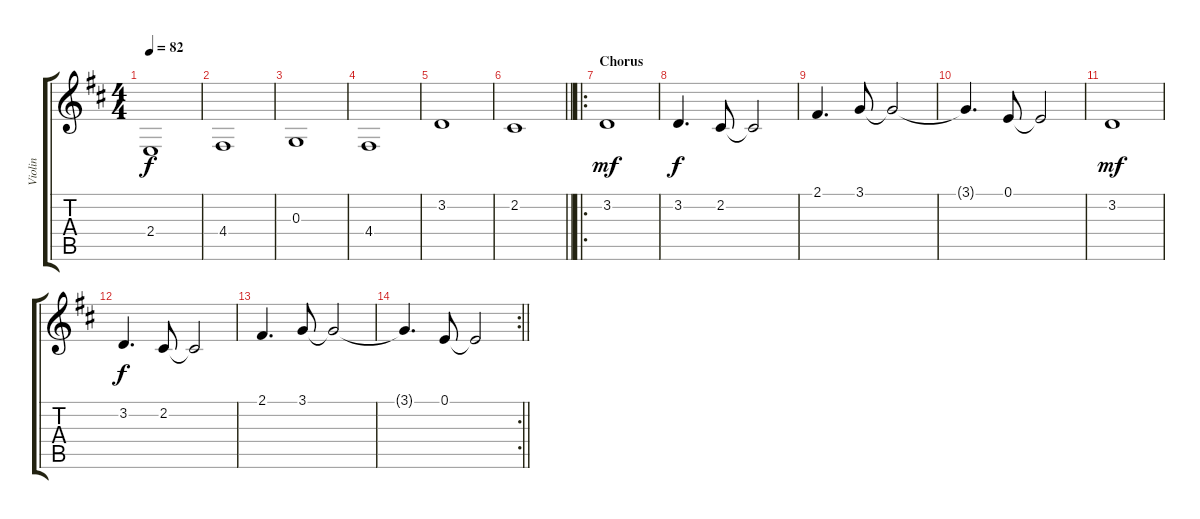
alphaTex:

\track ("Violin" "Violin") {instrument violin}
\staff {score tabs}
\tuning (E4 B3 G3 D3 A2 E2) {hide}
\ts (4 4)
\tempo 82
\clef g2
\ks d
2.4.1{dy f} |
4.4.1 |
0.3.1 |
4.4.1 |
3.2.1 |
\barLineRight lightlight
2.2.1 |
\ro
\section ("" "Chorus")
3.2.1{dy mf} |
3.2.4{d dy f} 2.2.8 2.2{t}.2 |
2.1.4{d} 3.1.8 3.1{t}.2 |
3.1{t}.4{d} 0.1.8 0.1{t}.2 |
3.2.1{dy mf} |
3.2.4{d dy f} 2.2.8 2.2{t}.2 |
2.1.4{d} 3.1.8 3.1{t}.2 |
\rc 2
\barLineRight lightlight
3.1{t}.4{d} 0.1.8 0.1{t}.2
